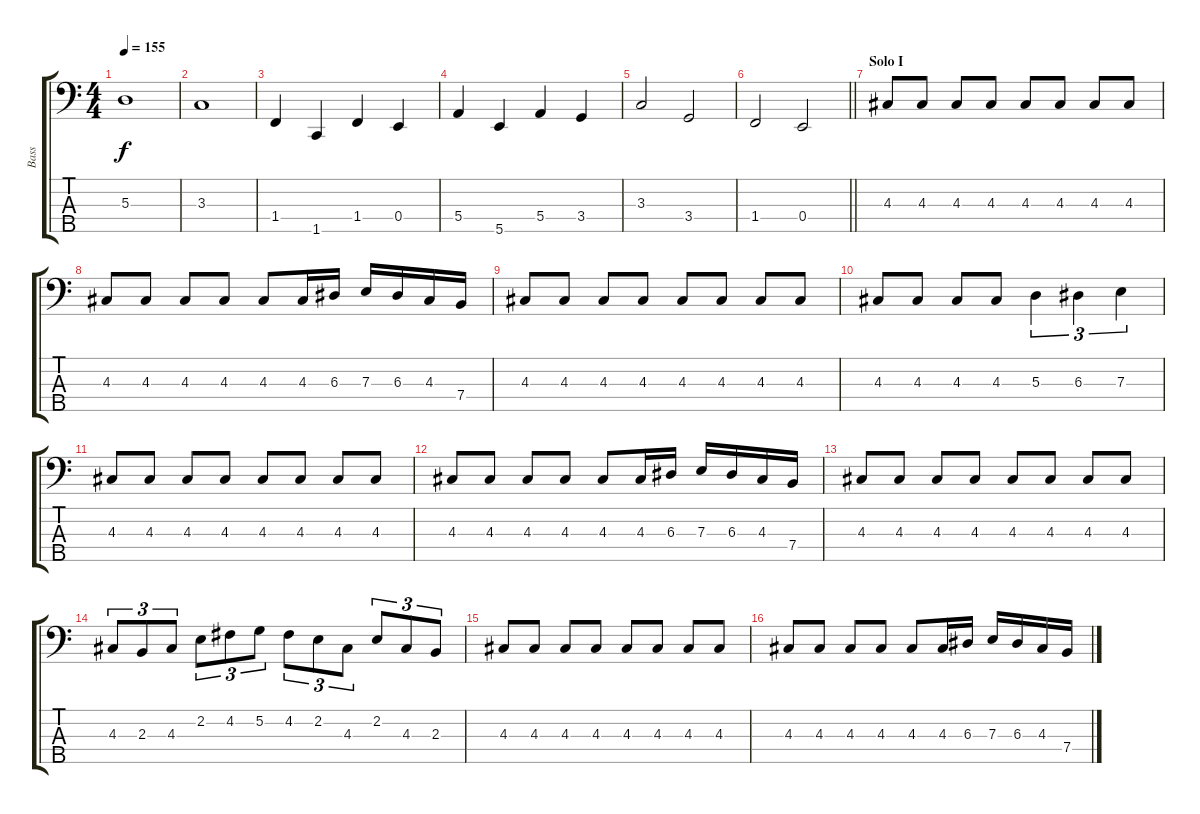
\track ("Bass" "Bass") {instrument electricbassfinger}
\staff {score tabs}
\tuning (G2 D2 A1 E1 B0) {hide}
\ts (4 4)
\tempo 155
\clef f4
\ks c
5.3.1{dy f} |
3.3.1 |
1.4.4 1.5.4 1.4.4 0.4.4 |
5.4.4 5.5.4 5.4.4 3.4.4 |
3.3.2 3.4.2 |
\barLineRight lightlight
1.4.2 0.4.2 |
\section ("" "Solo I")
4.3.8 4.3.8 4.3.8 4.3.8 4.3.8 4.3.8 4.3.8 4.3.8 |
4.3.8 4.3.8 4.3.8 4.3.8 4.3.8 4.3.16 6.3.16 7.3.16 6.3.16 4.3.16 7.4.16 |
4.3.8 4.3.8 4.3.8 4.3.8 4.3.8 4.3.8 4.3.8 4.3.8 |
4.3.8 4.3.8 4.3.8 4.3.8 5.3.4{tu (3 2)} 6.3.4{tu (3 2)} 7.3.4{tu (3 2)} |
4.3.8 4.3.8 4.3.8 4.3.8 4.3.8 4.3.8 4.3.8 4.3.8 |
4.3.8 4.3.8 4.3.8 4.3.8 4.3.8 4.3.16 6.3.16 7.3.16 6.3.16 4.3.16 7.4.16 |
4.3.8 4.3.8 4.3.8 4.3.8 4.3.8 4.3.8 4.3.8 4.3.8 |
4.3.8{tu (3 2)} 2.3.8{tu (3 2)} 4.3.8{tu (3 2)} 2.2.8{tu (3 2)} 4.2.8{tu (3 2)} 5.2.8{tu (3 2)} 4.2.8{tu (3 2)} 2.2.8{tu (3 2)} 4.3.8{tu (3 2)} 2.2.8{tu (3 2)} 4.3.8{tu (3 2)} 2.3.8{tu (3 2)} |
4.3.8 4.3.8 4.3.8 4.3.8 4.3.8 4.3.8 4.3.8 4.3.8 |
4.3.8 4.3.8 4.3.8 4.3.8 4.3.8 4.3.16 6.3.16 7.3.16 6.3.16 4.3.16 7.4.16
